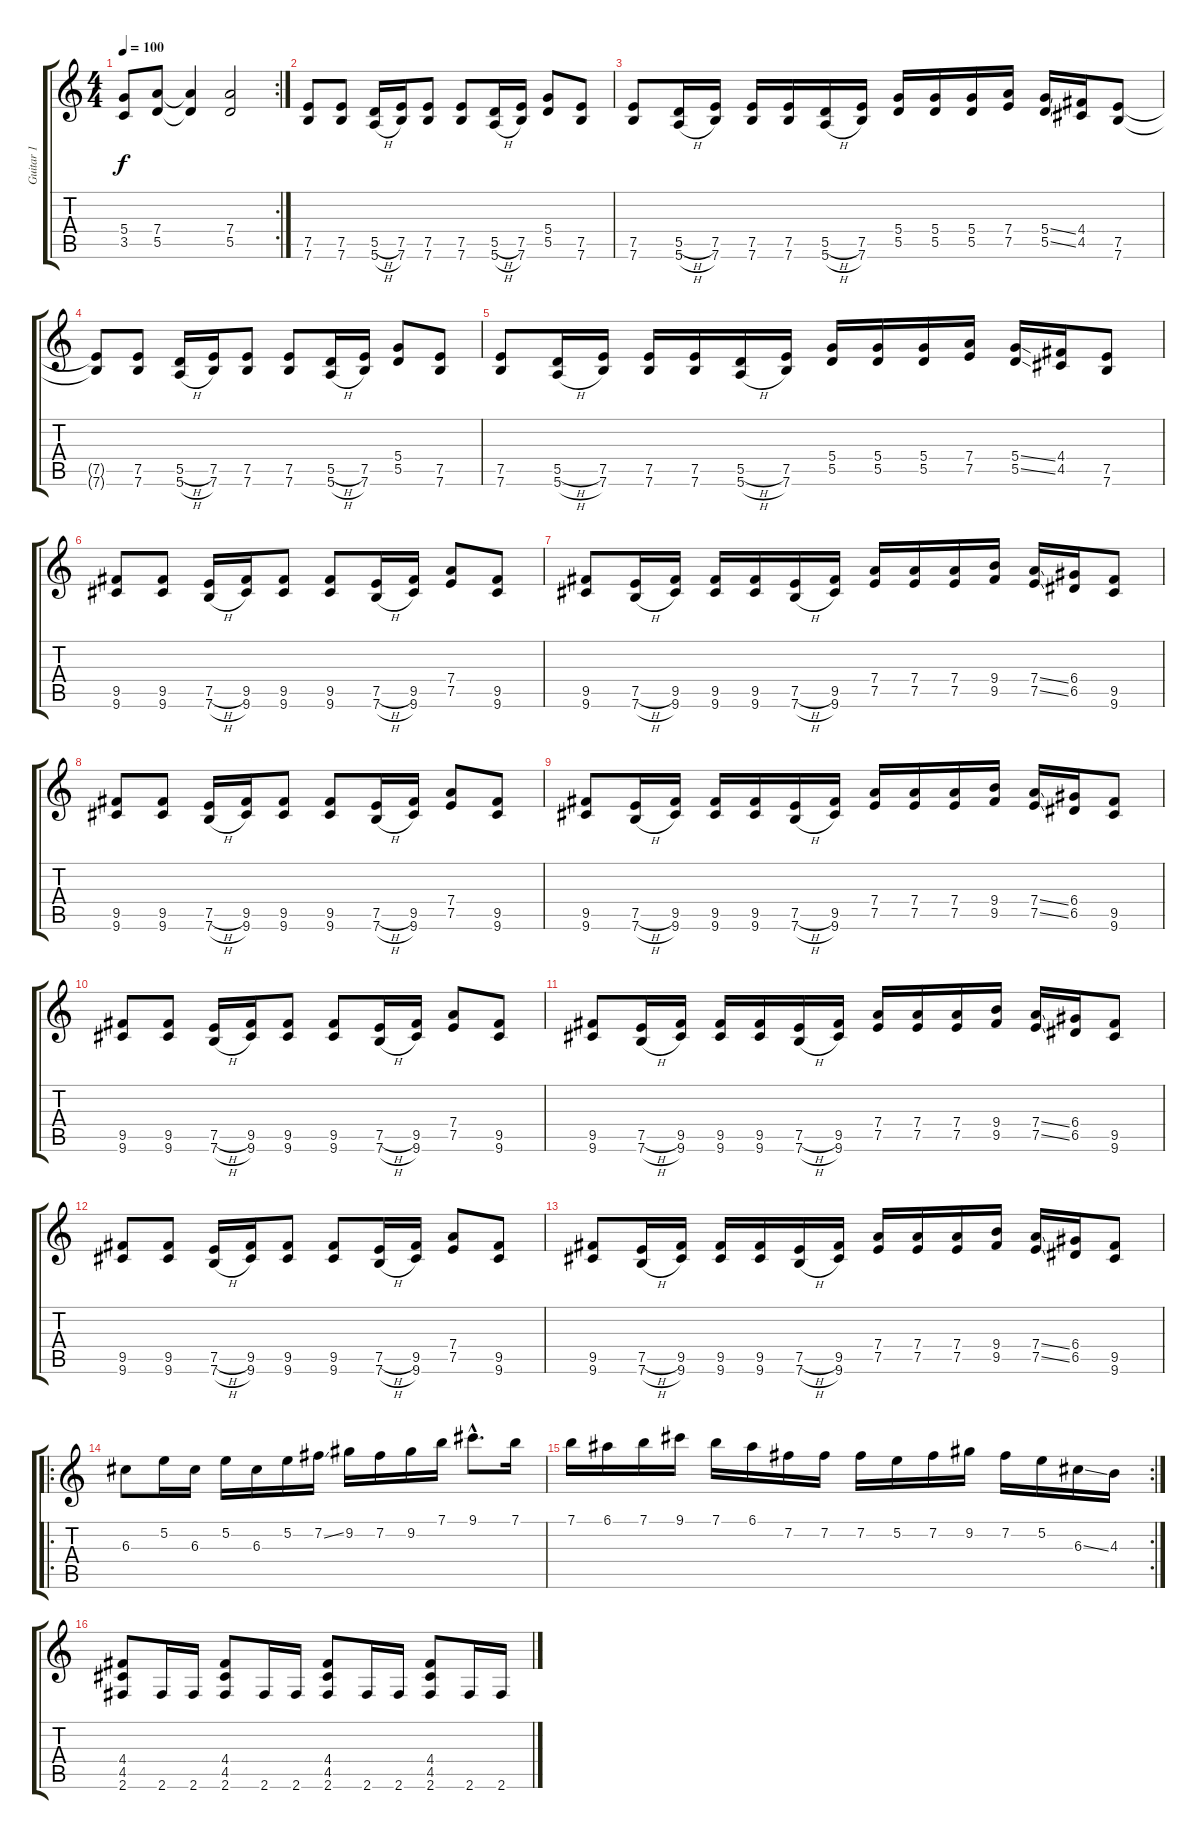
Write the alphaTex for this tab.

\track ("Guitar 1" "Guitar 1") {instrument distortionguitar}
\staff {score tabs}
\tuning (E4 B3 G3 D3 A2 E2) {hide}
\rc 2
\ts (4 4)
\tempo 100
\clef g2
\ks c
(5.4 3.5).8{dy f} (7.4 5.5).8 (7.4{t} 5.5{t}).4 (7.4 5.5).2 |
(7.5 7.6).8 (7.5 7.6).8 (5.5{h} 5.6{h}).16 (7.5 7.6).16 (7.5 7.6).8 (7.5 7.6).8 (5.5{h} 5.6{h}).16 (7.5 7.6).16 (5.4 5.5).8 (7.5 7.6).8 |
(7.5 7.6).8 (5.5{h} 5.6{h}).16 (7.5 7.6).16 (7.5 7.6).16 (7.5 7.6).16 (5.5{h} 5.6{h}).16 (7.5 7.6).16 (5.4 5.5).16 (5.4 5.5).16 (5.4 5.5).16 (7.4 7.5).16 (5.4{ss} 5.5{ss}).16 (4.4 4.5).16 (7.5 7.6).8 |
(7.5{t} 7.6{t}).8 (7.5 7.6).8 (5.5{h} 5.6{h}).16 (7.5 7.6).16 (7.5 7.6).8 (7.5 7.6).8 (5.5{h} 5.6{h}).16 (7.5 7.6).16 (5.4 5.5).8 (7.5 7.6).8 |
(7.5 7.6).8 (5.5{h} 5.6{h}).16 (7.5 7.6).16 (7.5 7.6).16 (7.5 7.6).16 (5.5{h} 5.6{h}).16 (7.5 7.6).16 (5.4 5.5).16 (5.4 5.5).16 (5.4 5.5).16 (7.4 7.5).16 (5.4{ss} 5.5{ss}).16 (4.4 4.5).16 (7.5 7.6).8 |
(9.5 9.6).8 (9.5 9.6).8 (7.5{h} 7.6{h}).16 (9.5 9.6).16 (9.5 9.6).8 (9.5 9.6).8 (7.5{h} 7.6{h}).16 (9.5 9.6).16 (7.4 7.5).8 (9.5 9.6).8 |
(9.5 9.6).8 (7.5{h} 7.6{h}).16 (9.5 9.6).16 (9.5 9.6).16 (9.5 9.6).16 (7.5{h} 7.6{h}).16 (9.5 9.6).16 (7.4 7.5).16 (7.4 7.5).16 (7.4 7.5).16 (9.4 9.5).16 (7.4{ss} 7.5{ss}).16 (6.4 6.5).16 (9.5 9.6).8 |
(9.5 9.6).8 (9.5 9.6).8 (7.5{h} 7.6{h}).16 (9.5 9.6).16 (9.5 9.6).8 (9.5 9.6).8 (7.5{h} 7.6{h}).16 (9.5 9.6).16 (7.4 7.5).8 (9.5 9.6).8 |
(9.5 9.6).8 (7.5{h} 7.6{h}).16 (9.5 9.6).16 (9.5 9.6).16 (9.5 9.6).16 (7.5{h} 7.6{h}).16 (9.5 9.6).16 (7.4 7.5).16 (7.4 7.5).16 (7.4 7.5).16 (9.4 9.5).16 (7.4{ss} 7.5{ss}).16 (6.4 6.5).16 (9.5 9.6).8 |
(9.5 9.6).8 (9.5 9.6).8 (7.5{h} 7.6{h}).16 (9.5 9.6).16 (9.5 9.6).8 (9.5 9.6).8 (7.5{h} 7.6{h}).16 (9.5 9.6).16 (7.4 7.5).8 (9.5 9.6).8 |
(9.5 9.6).8 (7.5{h} 7.6{h}).16 (9.5 9.6).16 (9.5 9.6).16 (9.5 9.6).16 (7.5{h} 7.6{h}).16 (9.5 9.6).16 (7.4 7.5).16 (7.4 7.5).16 (7.4 7.5).16 (9.4 9.5).16 (7.4{ss} 7.5{ss}).16 (6.4 6.5).16 (9.5 9.6).8 |
(9.5 9.6).8 (9.5 9.6).8 (7.5{h} 7.6{h}).16 (9.5 9.6).16 (9.5 9.6).8 (9.5 9.6).8 (7.5{h} 7.6{h}).16 (9.5 9.6).16 (7.4 7.5).8 (9.5 9.6).8 |
(9.5 9.6).8 (7.5{h} 7.6{h}).16 (9.5 9.6).16 (9.5 9.6).16 (9.5 9.6).16 (7.5{h} 7.6{h}).16 (9.5 9.6).16 (7.4 7.5).16 (7.4 7.5).16 (7.4 7.5).16 (9.4 9.5).16 (7.4{ss} 7.5{ss}).16 (6.4 6.5).16 (9.5 9.6).8 |
\ro
6.3.8 5.2.16 6.3.16 5.2.16 6.3.16 5.2.16 7.2{ss}.16 9.2.16 7.2.16 9.2.16 7.1.16 9.1{hac}.8{d} 7.1.16 |
\rc 2
7.1.16 6.1.16 7.1.16 9.1.16 7.1.16 6.1.16 7.2.16 7.2.16 7.2.16 5.2.16 7.2.16 9.2.16 7.2.16 5.2.16 6.3{ss}.16 4.3.16 |
(4.4 4.5 2.6).8 2.6.16 2.6.16 (4.4 4.5 2.6).8 2.6.16 2.6.16 (4.4 4.5 2.6).8 2.6.16 2.6.16 (4.4 4.5 2.6).8 2.6.16 2.6.16
